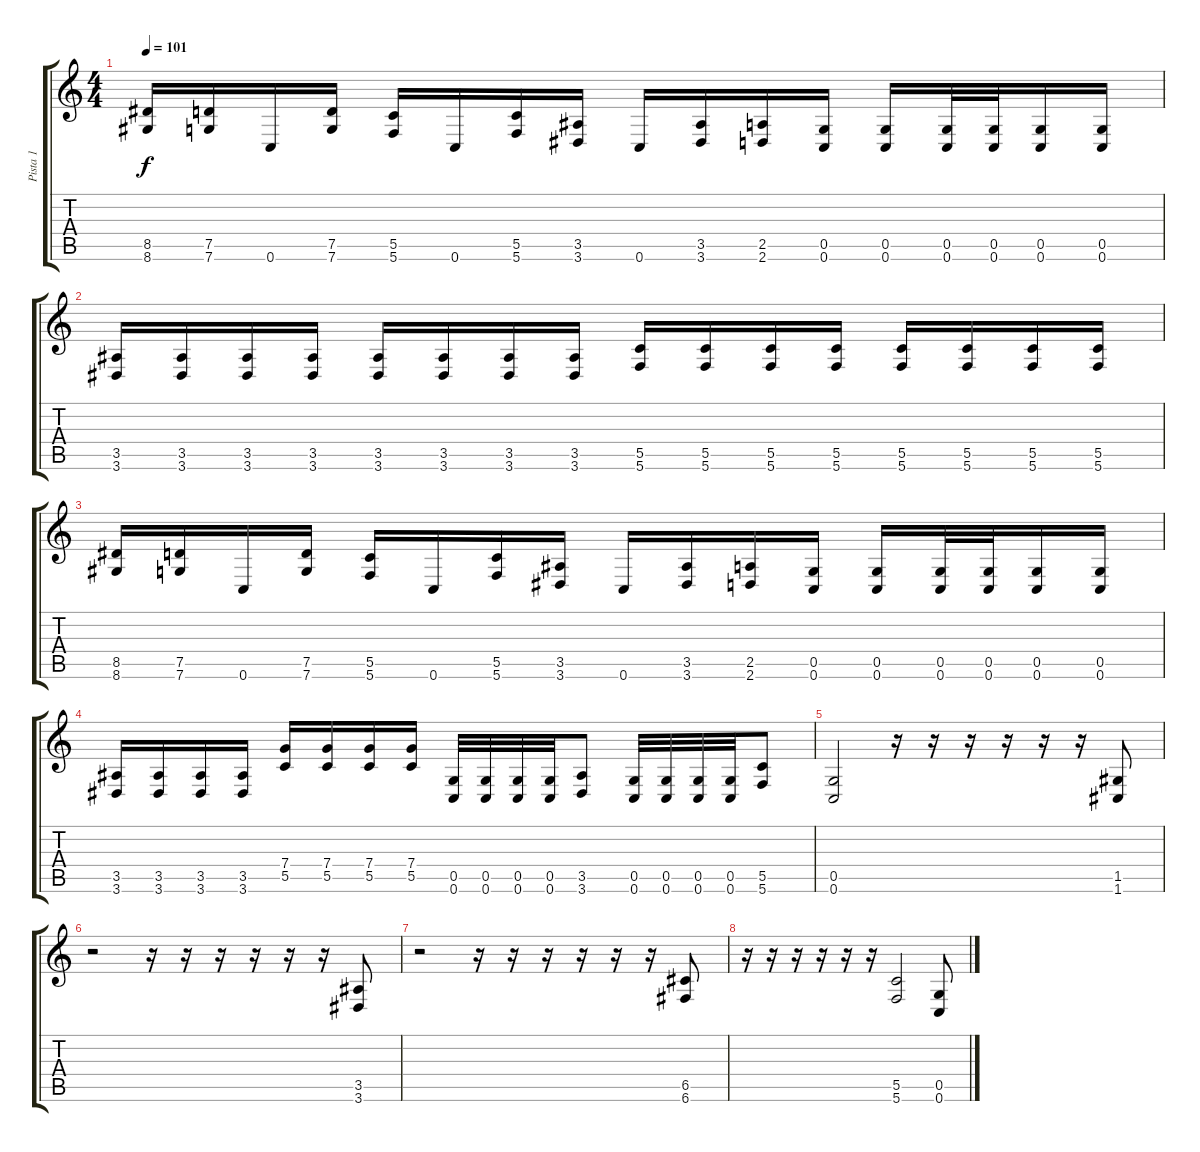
\track ("Pista 1" "Pista 1") {instrument overdrivenguitar}
\staff {score tabs}
\tuning (D4 A3 F3 C3 G2 C2) {hide}
\ts (4 4)
\tempo 101
\clef g2
\ks c
(8.5 8.6).16{dy f} (7.5 7.6).16 0.6.16 (7.5 7.6).16 (5.5 5.6).16 0.6.16 (5.5 5.6).16 (3.5 3.6).16 0.6.16 (3.5 3.6).16 (2.5 2.6).16 (0.5 0.6).16 (0.5 0.6).16 (0.5 0.6).32 (0.5 0.6).32 (0.5 0.6).16 (0.5 0.6).16 |
(3.5 3.6).16 (3.5 3.6).16 (3.5 3.6).16 (3.5 3.6).16 (3.5 3.6).16 (3.5 3.6).16 (3.5 3.6).16 (3.5 3.6).16 (5.5 5.6).16 (5.5 5.6).16 (5.5 5.6).16 (5.5 5.6).16 (5.5 5.6).16 (5.5 5.6).16 (5.5 5.6).16 (5.5 5.6).16 |
(8.5 8.6).16 (7.5 7.6).16 0.6.16 (7.5 7.6).16 (5.5 5.6).16 0.6.16 (5.5 5.6).16 (3.5 3.6).16 0.6.16 (3.5 3.6).16 (2.5 2.6).16 (0.5 0.6).16 (0.5 0.6).16 (0.5 0.6).32 (0.5 0.6).32 (0.5 0.6).16 (0.5 0.6).16 |
(3.5 3.6).16 (3.5 3.6).16 (3.5 3.6).16 (3.5 3.6).16 (7.4 5.5).16 (7.4 5.5).16 (7.4 5.5).16 (7.4 5.5).16 (0.5 0.6).32 (0.5 0.6).32 (0.5 0.6).32 (0.5 0.6).32 (3.5 3.6).8 (0.5 0.6).32 (0.5 0.6).32 (0.5 0.6).32 (0.5 0.6).32 (5.5 5.6).8 |
(0.5 0.6).2 r.16 r.16 r.16 r.16 r.16 r.16 (1.5 1.6).8 |
r.2 r.16 r.16 r.16 r.16 r.16 r.16 (3.5 3.6).8 |
r.2 r.16 r.16 r.16 r.16 r.16 r.16 (6.5 6.6).8 |
r.16 r.16 r.16 r.16 r.16 r.16 (5.5 5.6).2 (0.5 0.6).8
